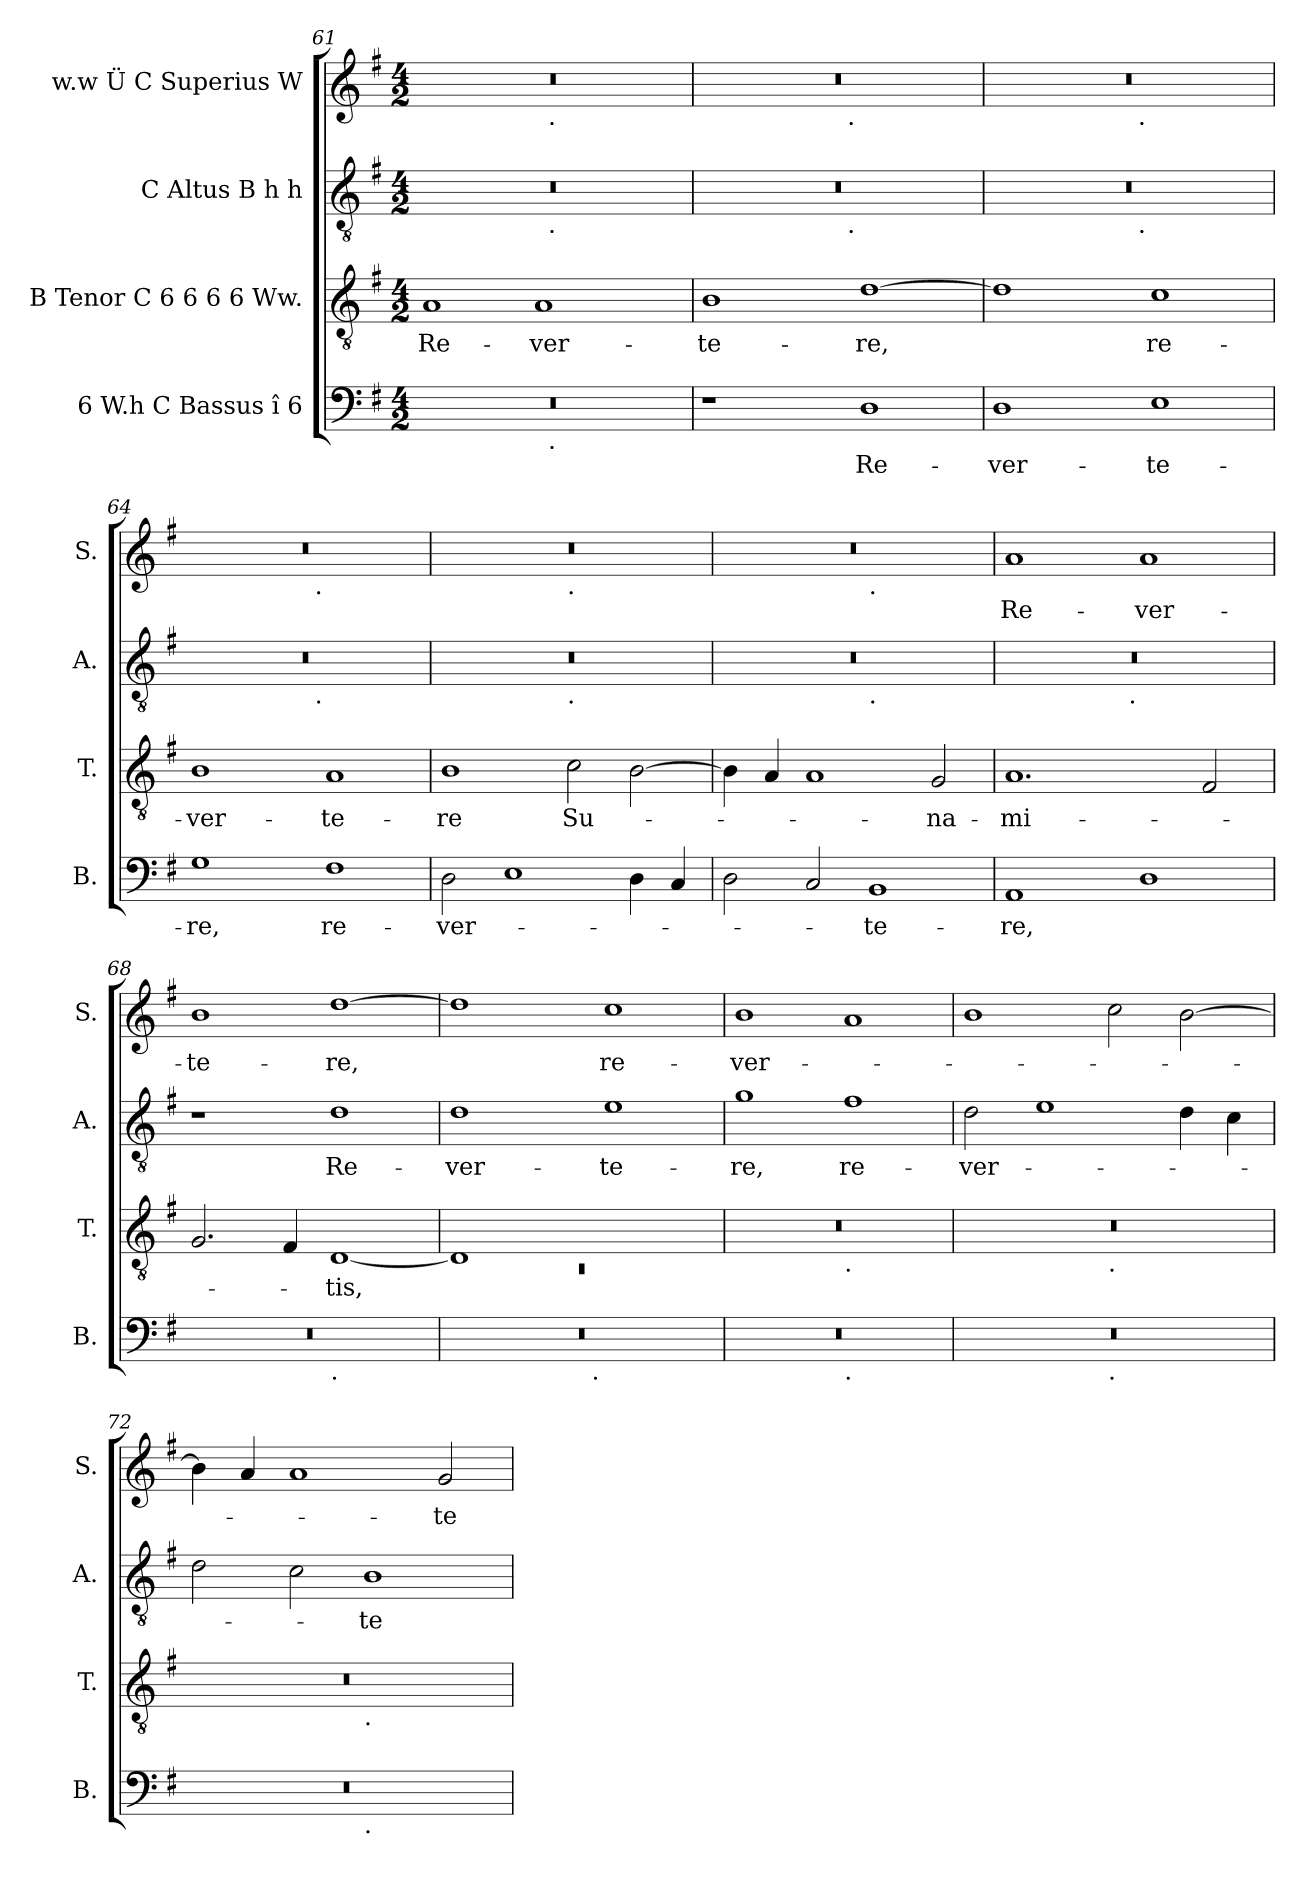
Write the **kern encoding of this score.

**kern	**text	**kern	**text	**kern	**text	**kern	**text
*part4	*part4	*part3	*part3	*part2	*part2	*part1	*part1
*staff4	*staff4	*staff3	*staff3	*staff2	*staff2	*staff1	*staff1
*I"6 W.h C Bassus î 6	*	*I"B Tenor C 6 6 6 6 Ww.	*	*I"C Altus B h h	*	*I"w.w Ü C Superius W	*
*I'B.	*	*I'T.	*	*I'A.	*	*I'S.	*
!!LO:LB:g=z
*clefF4	*	*clefGv2	*	*clefGv2	*	*clefG2	*
*k[f#]	*	*k[f#]	*	*k[f#]	*	*k[f#]	*
*G:	*	*G:	*	*G:	*	*G:	*
*M4/2	*	*M4/2	*	*M4/2	*	*M4/2	*
=61	=61	=61	=61	=61	=61	=61	=61
!	!	!	!LO:LY:b	!	!	!	!
*^	*	*	*	*^	*	*^	*
0r	1ryy	.	1A	Re-	0r	1ryy	.	0r	1ryy	.
!	!	!	!	!LO:LY:b	!	!	!	!	!	!
.	32ryy	.	1A	-ver-	.	32ryy	.	.	32ryy	.
!	!	!	!	!	!	!	!	!	!LO:TX:b:t=.	!
!	!	!	!	!	!	!LO:TX:b:t=.	!	!	!	!
!	!LO:TX:b:t=.	!	!	!	!	!	!	!	!	!
.	2ryy	.	.	.	.	2ryy	.	.	2ryy	.
.	4...ryy	.	.	.	.	4...ryy	.	.	4...ryy	.
=62	=62	=62	=62	=62	=62	=62	=62	=62	=62	=62
!	!	!	!	!LO:LY:b	!	!	!	!	!	!
*v	*v	*	*	*	*	*	*	*	*	*
1r	.	1B	-te-	0r	2ryy	.	0r	2ryy	.
.	.	.	.	.	4...ryy	.	.	4...ryy	.
!	!	!	!	!	!	!	!	!LO:TX:b:t=.	!
!	!	!	!	!	!LO:TX:b:t=.	!	!	!	!
.	.	.	.	.	1ryy	.	.	1ryy	.
!	!LO:LY:b	!	!LO:LY:b	!	!	!	!	!	!
1D	Re-	[>1d	-re,	.	.	.	.	.	.
.	.	.	.	.	32ryy	.	.	32ryy	.
=63	=63	=63	=63	=63	=63	=63	=63	=63	=63
!	!LO:LY:b	!	!	!	!	!	!	!	!
1D	-ver-	1d]	.	0r	2ryy	.	0r	2ryy	.
.	.	.	.	.	4...ryy	.	.	4...ryy	.
!	!	!	!	!	!	!	!	!LO:TX:b:t=.	!
!	!	!	!	!	!LO:TX:b:t=.	!	!	!	!
.	.	.	.	.	1ryy	.	.	1ryy	.
!	!LO:LY:b	!	!LO:LY:b	!	!	!	!	!	!
1E	-te-	1c	re-	.	.	.	.	.	.
.	.	.	.	.	32ryy	.	.	32ryy	.
=64	=64	=64	=64	=64	=64	=64	=64	=64	=64
!	!LO:LY:b	!	!LO:LY:b	!	!	!	!	!	!
1G	-re,	1B	-ver-	0r	2ryy	.	0r	2ryy	.
.	.	.	.	.	4...ryy	.	.	4...ryy	.
!	!	!	!	!	!	!	!	!LO:TX:b:t=.	!
!	!	!	!	!	!LO:TX:b:t=.	!	!	!	!
.	.	.	.	.	1ryy	.	.	1ryy	.
!	!LO:LY:b	!	!LO:LY:b	!	!	!	!	!	!
1F#	re-	1A	-te-	.	.	.	.	.	.
.	.	.	.	.	32ryy	.	.	32ryy	.
=65	=65	=65	=65	=65	=65	=65	=65	=65	=65
!	!LO:LY:b	!	!LO:LY:b	!	!	!	!	!	!
2D\	-ver-	1B	-re	0r	1ryy	.	0r	1ryy	.
1E	.	.	.	.	.	.	.	.	.
!	!	!	!	!	!	!	!	!LO:TX:b:t=.	!
!	!	!	!	!	!LO:TX:b:t=.	!	!	!	!
!	!	!	!LO:LY:b	!	!	!	!	!	!
.	.	2c\	Su-	.	1ryy	.	.	1ryy	.
4D\	.	[>2B\	.	.	.	.	.	.	.
4C/	.	.	.	.	.	.	.	.	.
=66	=66	=66	=66	=66	=66	=66	=66	=66	=66
2D\	.	4B\]	.	0r	1ryy	.	0r	1ryy	.
.	.	4A/	.	.	.	.	.	.	.
2C/	.	1A	.	.	.	.	.	.	.
!	!	!	!	!	!	!	!	!LO:TX:b:t=.	!
!	!	!	!	!	!LO:TX:b:t=.	!	!	!	!
!	!LO:LY:b	!	!	!	!	!	!	!	!
1BB	-te-	.	.	.	1ryy	.	.	1ryy	.
!	!	!	!LO:LY:b	!	!	!	!	!	!
.	.	2G/	-na-	.	.	.	.	.	.
=67	=67	=67	=67	=67	=67	=67	=67	=67	=67
!	!LO:LY:b	!	!LO:LY:b	!	!	!	!	!	!LO:LY:b
*	*	*	*	*	*	*	*v	*v	*
1AA	-re,	1.A	-mi-	0r	2ryy	.	1a	Re-
.	.	.	.	.	4...ryy	.	.	.
!	!	!	!	!	!LO:TX:b:t=.	!	!	!
.	.	.	.	.	1ryy	.	.	.
!	!	!	!	!	!	!	!	!LO:LY:b
1D	.	.	.	.	.	.	1a	-ver-
.	.	2F#/	.	.	.	.	.	.
.	.	.	.	.	32ryy	.	.	.
!!LO:LB:g=z
=68	=68	=68	=68	=68	=68	=68	=68	=68
!	!	!	!	!	!	!	!	!LO:LY:b
*^	*	*	*	*v	*v	*	*	*
0r	1ryy	.	2.G/	.	1r	.	1b	-te-
.	.	.	4F#/	.	.	.	.	.
!	!LO:TX:b:t=.	!	!	!	!	!	!	!
!	!	!	!	!LO:LY:b	!	!LO:LY:b	!	!LO:LY:b
.	1ryy	.	[<1D	-tis,	1d	Re-	[>1dd	-re,
=69	=69	=69	=69	=69	=69	=69	=69	=69
*	*	*	*^	*	*	*	*	*
!	!	!	!	!LO:N:vis=1	!	!	!LO:LY:b	!	!
0r	2ryy	.	1D]	0rC	.	1d	-ver-	1dd]	.
.	4...ryy	.	.	.	.	.	.	.	.
!	!LO:TX:b:t=.	!	!	!	!	!	!	!	!
.	1ryy	.	.	.	.	.	.	.	.
!	!	!	!	!	!	!	!LO:LY:b	!	!LO:LY:b
.	.	.	1ryy	.	.	1e	-te-	1cc	re-
.	32ryy	.	.	.	.	.	.	.	.
=70	=70	=70	=70	=70	=70	=70	=70	=70	=70
!	!	!	!	!	!	!	!LO:LY:b	!	!LO:LY:b
0r	1ryy	.	0r	1ryy	.	1g	-re,	1b	-ver-
!	!	!	!	!LO:TX:b:t=.	!	!	!	!	!
!	!LO:TX:b:t=.	!	!	!	!	!	!	!	!
!	!	!	!	!	!	!	!LO:LY:b	!	!
.	1ryy	.	.	1ryy	.	1f#	re-	1a	.
=71	=71	=71	=71	=71	=71	=71	=71	=71	=71
!	!	!	!	!	!	!	!LO:LY:b	!	!
0r	1ryy	.	0r	1ryy	.	2d\	-ver-	1b	.
.	.	.	.	.	.	1e	.	.	.
!	!	!	!	!LO:TX:b:t=.	!	!	!	!	!
!	!LO:TX:b:t=.	!	!	!	!	!	!	!	!
.	1ryy	.	.	1ryy	.	.	.	2cc\	.
.	.	.	.	.	.	4d\	.	[>2b\	.
.	.	.	.	.	.	4c\	.	.	.
=72	=72	=72	=72	=72	=72	=72	=72	=72	=72
0r	1ryy	.	0r	1ryy	.	2d\	.	4b\]	.
.	.	.	.	.	.	.	.	4a/	.
.	.	.	.	.	.	2c\	.	1a	.
!	!	!	!	!LO:TX:b:t=.	!	!	!	!	!
!	!LO:TX:b:t=.	!	!	!	!	!	!	!	!
!	!	!	!	!	!	!	!LO:LY:b	!	!
.	1ryy	.	.	1ryy	.	1B	-te-	.	.
!	!	!	!	!	!	!	!	!	!LO:LY:b
.	.	.	.	.	.	.	.	2g/	-te-
*v	*v	*	*	*	*	*	*	*	*
*	*	*v	*v	*	*	*	*	*
=	=	=	=	=	=	=	=
*-	*-	*-	*-	*-	*-	*-	*-
